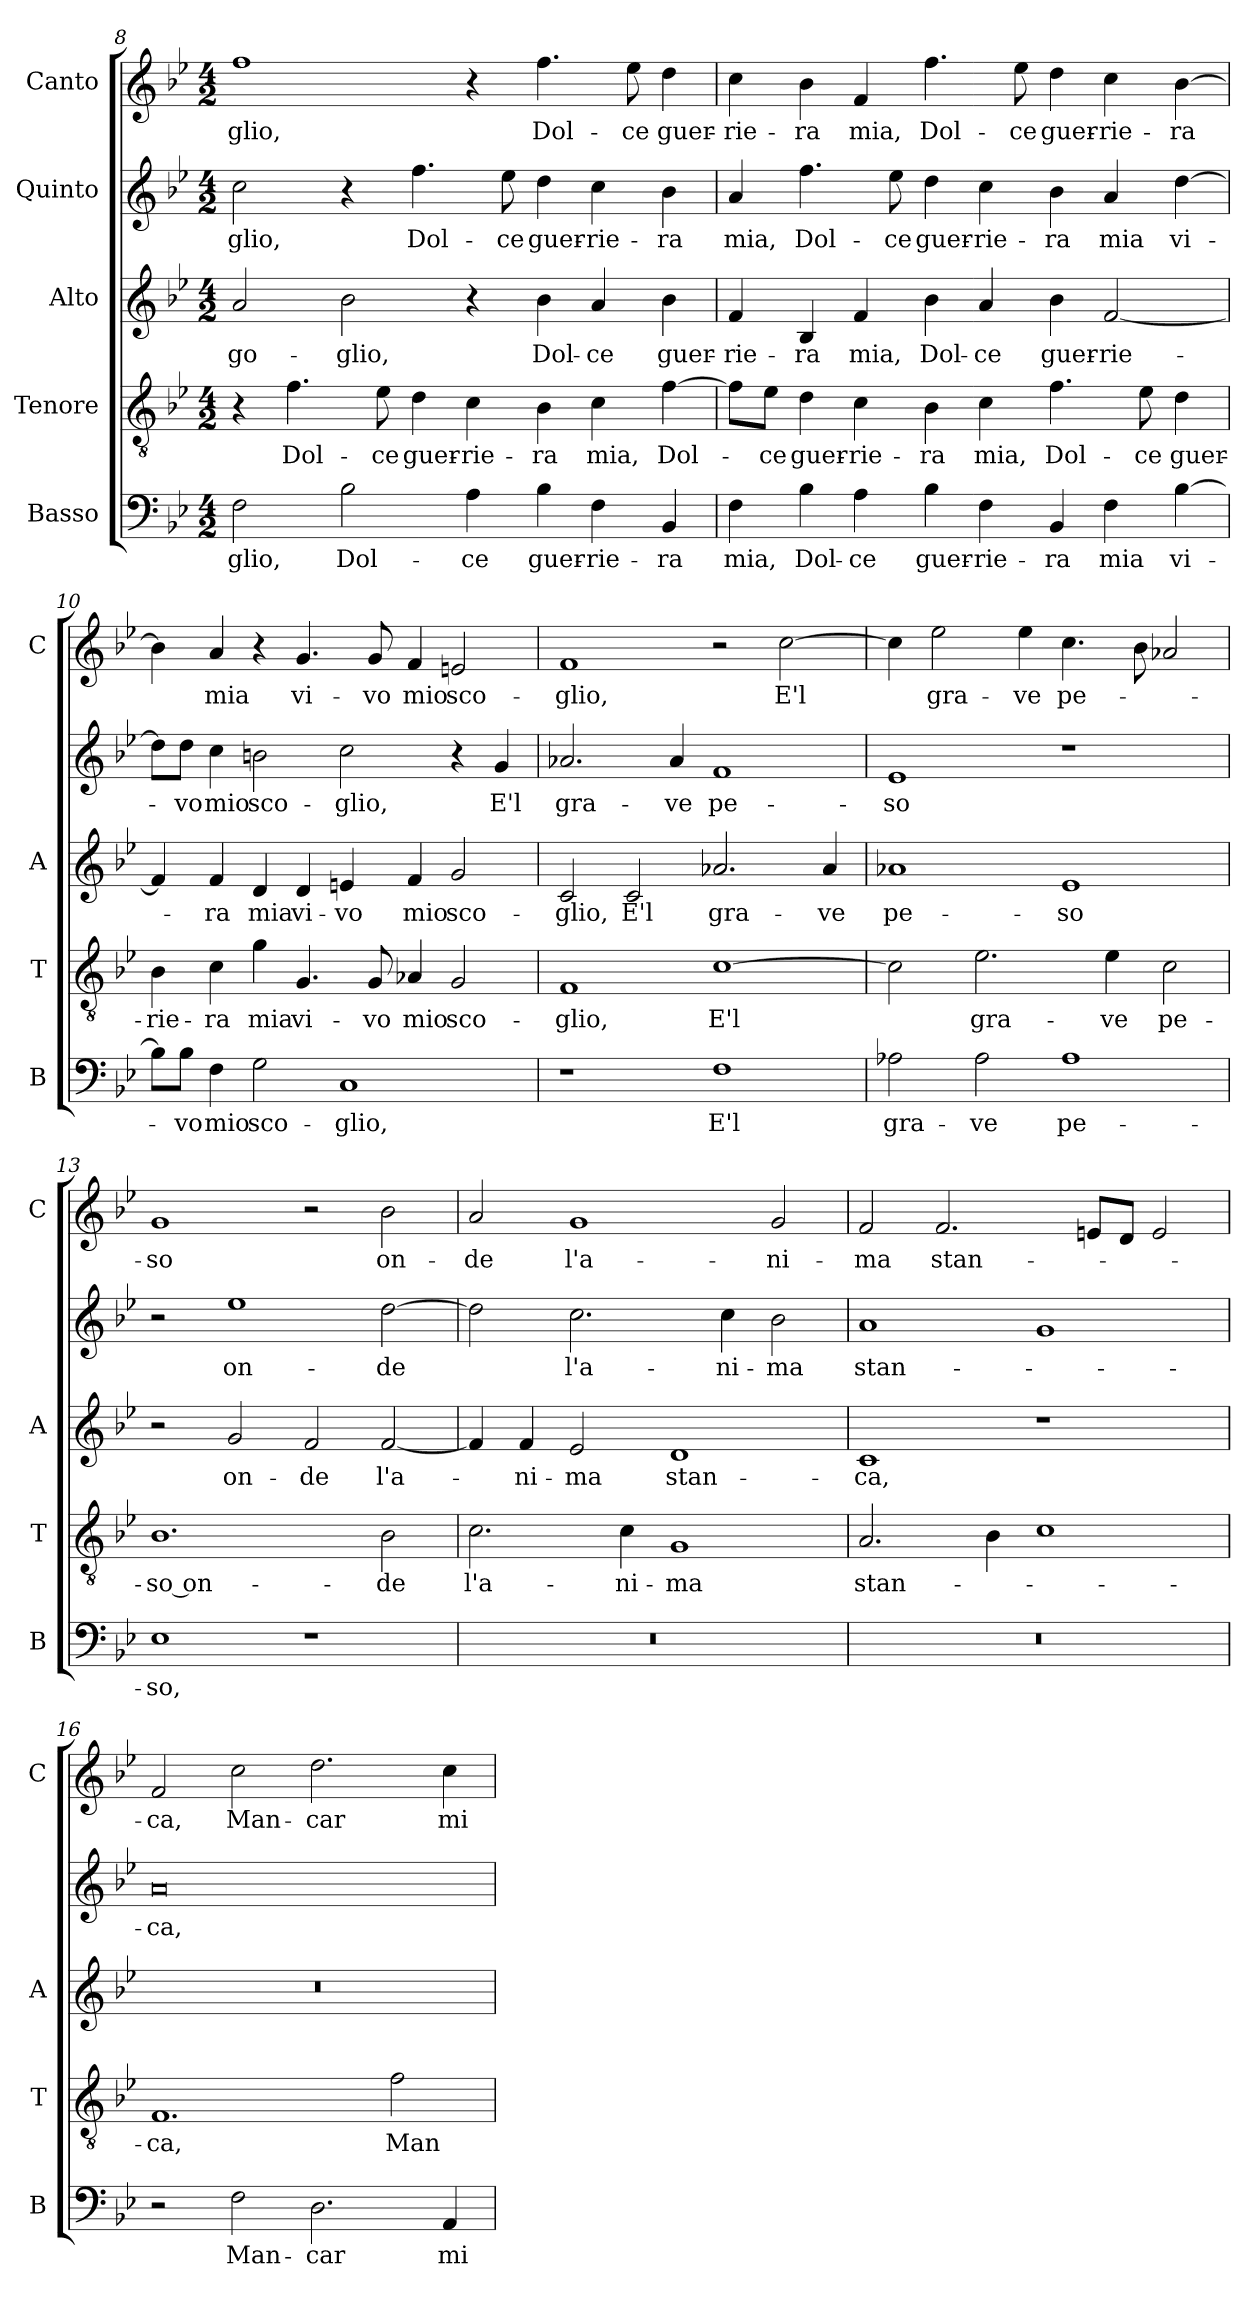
**kern	**text	**kern	**text	**kern	**text	**kern	**text	**kern	**text
*part5	*part5	*part4	*part4	*part3	*part3	*part2	*part2	*part1	*part1
*staff5	*staff5	*staff4	*staff4	*staff3	*staff3	*staff2	*staff2	*staff1	*staff1
*I"Basso	*	*I"Tenore	*	*I"Alto	*	*I"Quinto	*	*I"Canto	*
*I'B	*	*I'T	*	*I'A	*	*	*	*I'C	*
*clefF4	*	*clefGv2	*	*clefG2	*	*clefG2	*	*clefG2	*
*k[b-e-]	*	*k[b-e-]	*	*k[b-e-]	*	*k[b-e-]	*	*k[b-e-]	*
*B-:	*	*B-:	*	*B-:	*	*B-:	*	*B-:	*
*M4/2	*	*M4/2	*	*M4/2	*	*M4/2	*	*M4/2	*
=8	=8	=8	=8	=8	=8	=8	=8	=8	=8
!	!LO:LY:b	!	!	!	!LO:LY:b	!	!LO:LY:b	!	!LO:LY:b
2F\	-glio,	4r	.	2a/	-go-	2cc\	-glio,	1ff	-glio,
!	!	!	!LO:LY:b	!	!	!	!	!	!
.	.	4.f\	Dol-	.	.	.	.	.	.
!	!LO:LY:b	!	!	!	!LO:LY:b	!	!	!	!
2B-\	Dol-	.	.	2b-\	-glio,	4r	.	.	.
!	!	!	!LO:LY:b	!	!	!	!	!	!
.	.	8e-\	-ce	.	.	.	.	.	.
!	!	!	!LO:LY:b	!	!	!	!LO:LY:b	!	!
.	.	4d\	guer-	.	.	4.ff\	Dol-	.	.
!	!LO:LY:b	!	!LO:LY:b	!	!	!	!	!	!
4A\	-ce	4c\	-rie-	4r	.	.	.	4r	.
!	!	!	!	!	!	!	!LO:LY:b	!	!
.	.	.	.	.	.	8ee-\	-ce	.	.
!	!LO:LY:b	!	!LO:LY:b	!	!LO:LY:b	!	!LO:LY:b	!	!LO:LY:b
4B-\	guer-	4B-\	-ra	4b-\	Dol-	4dd\	guer-	4.ff\	Dol-
!	!LO:LY:b	!	!LO:LY:b	!	!LO:LY:b	!	!LO:LY:b	!	!
4F\	-rie-	4c\	mia,	4a/	-ce	4cc\	-rie-	.	.
!	!	!	!	!	!	!	!	!	!LO:LY:b
.	.	.	.	.	.	.	.	8ee-\	-ce
!	!LO:LY:b	!	!LO:LY:b	!	!LO:LY:b	!	!LO:LY:b	!	!LO:LY:b
4BB-/	-ra	[4f\	Dol-	4b-\	guer-	4b-\	-ra	4dd\	guer-
!!LO:PB:g=z
=9	=9	=9	=9	=9	=9	=9	=9	=9	=9
!	!LO:LY:b	!	!	!	!LO:LY:b	!	!LO:LY:b	!	!LO:LY:b
4F\	mia,	8f\L]	.	4f/	-rie-	4a/	mia,	4cc\	-rie-
!	!	!	!LO:LY:b	!	!	!	!	!	!
.	.	8e-\J	-ce	.	.	.	.	.	.
!	!LO:LY:b	!	!LO:LY:b	!	!LO:LY:b	!	!LO:LY:b	!	!LO:LY:b
4B-\	Dol-	4d\	guer-	4B-/	-ra	4.ff\	Dol-	4b-\	-ra
!	!LO:LY:b	!	!LO:LY:b	!	!LO:LY:b	!	!	!	!LO:LY:b
4A\	-ce	4c\	-rie-	4f/	mia,	.	.	4f/	mia,
!	!	!	!	!	!	!	!LO:LY:b	!	!
.	.	.	.	.	.	8ee-\	-ce	.	.
!	!LO:LY:b	!	!LO:LY:b	!	!LO:LY:b	!	!LO:LY:b	!	!LO:LY:b
4B-\	guer-	4B-\	-ra	4b-\	Dol-	4dd\	guer-	4.ff\	Dol-
!	!LO:LY:b	!	!LO:LY:b	!	!LO:LY:b	!	!LO:LY:b	!	!
4F\	-rie-	4c\	mia,	4a/	-ce	4cc\	-rie-	.	.
!	!	!	!	!	!	!	!	!	!LO:LY:b
.	.	.	.	.	.	.	.	8ee-\	-ce
!	!LO:LY:b	!	!LO:LY:b	!	!LO:LY:b	!	!LO:LY:b	!	!LO:LY:b
4BB-/	-ra	4.f\	Dol-	4b-\	guer-	4b-\	-ra	4dd\	guer-
!	!LO:LY:b	!	!	!	!LO:LY:b	!	!LO:LY:b	!	!LO:LY:b
4F\	mia	.	.	[2f/	-rie-	4a/	mia	4cc\	-rie-
!	!	!	!LO:LY:b	!	!	!	!	!	!
.	.	8e-\	-ce	.	.	.	.	.	.
!	!LO:LY:b	!	!LO:LY:b	!	!	!	!LO:LY:b	!	!LO:LY:b
[4B-\	vi-	4d\	guer-	.	.	[4dd\	vi-	[4b-\	-ra
=10	=10	=10	=10	=10	=10	=10	=10	=10	=10
!	!	!	!LO:LY:b	!	!	!	!	!	!
8B-\L]	.	4B-\	-rie-	4f/]	.	8dd\L]	.	4b-\]	.
!	!LO:LY:b	!	!	!	!	!	!LO:LY:b	!	!
8B-\J	-vo	.	.	.	.	8dd\J	-vo	.	.
!	!LO:LY:b	!	!LO:LY:b	!	!LO:LY:b	!	!LO:LY:b	!	!LO:LY:b
4F\	mio	4c\	-ra	4f/	-ra	4cc\	mio	4a/	mia
!	!LO:LY:b	!	!LO:LY:b	!	!LO:LY:b	!	!LO:LY:b	!	!
2G\	sco-	4g\	mia	4d/	mia	2bn\	sco-	4r	.
!	!	!	!LO:LY:b	!	!LO:LY:b	!	!	!	!LO:LY:b
.	.	4.G/	vi-	4d/	vi-	.	.	4.g/	vi-
!	!LO:LY:b	!	!	!	!LO:LY:b	!	!LO:LY:b	!	!
1C	-glio,	.	.	4en/	-vo	2cc\	-glio,	.	.
!	!	!	!LO:LY:b	!	!	!	!	!	!LO:LY:b
.	.	8G/	-vo	.	.	.	.	8g/	-vo
!	!	!	!LO:LY:b	!	!LO:LY:b	!	!	!	!LO:LY:b
.	.	4A-X/	mio	4f/	mio	.	.	4f/	mio
!	!	!	!LO:LY:b	!	!LO:LY:b	!	!	!	!LO:LY:b
.	.	2G/	sco-	2g/	sco-	4r	.	2en/	sco-
!	!	!	!	!	!	!	!LO:LY:b	!	!
.	.	.	.	.	.	4g/	E'l	.	.
=11	=11	=11	=11	=11	=11	=11	=11	=11	=11
!	!	!	!LO:LY:b	!	!LO:LY:b	!	!LO:LY:b	!	!LO:LY:b
1r	.	1F	-glio,	2c/	-glio,	2.a-X/	gra-	1f	-glio,
!	!	!	!	!	!LO:LY:b	!	!	!	!
.	.	.	.	2c/	E'l	.	.	.	.
!	!	!	!	!	!	!	!LO:LY:b	!	!
.	.	.	.	.	.	4a-/	-ve	.	.
!	!LO:LY:b	!	!LO:LY:b	!	!LO:LY:b	!	!LO:LY:b	!	!
1F	E'l	[1c	E'l	2.a-X/	gra-	1f	pe-	2r	.
!	!	!	!	!	!	!	!	!	!LO:LY:b
.	.	.	.	.	.	.	.	[2cc\	E'l
!	!	!	!	!	!LO:LY:b	!	!	!	!
.	.	.	.	4a-/	-ve	.	.	.	.
!!LO:LB:g=z
=12	=12	=12	=12	=12	=12	=12	=12	=12	=12
!	!LO:LY:b	!	!	!	!LO:LY:b	!	!LO:LY:b	!	!
2A-X\	gra-	2c\]	.	1a-X	pe-	1e-	-so	4cc\]	.
!	!	!	!	!	!	!	!	!	!LO:LY:b
.	.	.	.	.	.	.	.	2ee-\	gra-
!	!LO:LY:b	!	!LO:LY:b	!	!	!	!	!	!
2A-\	-ve	2.e-\	gra-	.	.	.	.	.	.
!	!	!	!	!	!	!	!	!	!LO:LY:b
.	.	.	.	.	.	.	.	4ee-\	-ve
!	!LO:LY:b	!	!	!	!LO:LY:b	!	!	!	!LO:LY:b
1A-	pe-	.	.	1e-	-so	1r	.	4.cc\	pe-
!	!	!	!LO:LY:b	!	!	!	!	!	!
.	.	4e-\	-ve	.	.	.	.	.	.
.	.	.	.	.	.	.	.	8b-\	.
!	!	!	!LO:LY:b	!	!	!	!	!	!
.	.	2c\	pe-	.	.	.	.	2a-X/	.
=13	=13	=13	=13	=13	=13	=13	=13	=13	=13
!	!LO:LY:b	!	!LO:LY:b	!	!	!	!	!	!LO:LY:b
1E-	-so,	1.B-	-so on-	2r	.	2r	.	1g	-so
!	!	!	!	!	!LO:LY:b	!	!LO:LY:b	!	!
.	.	.	.	2g/	on-	1ee-	on-	.	.
!	!	!	!	!	!LO:LY:b	!	!	!	!
1r	.	.	.	2f/	-de	.	.	2r	.
!	!	!	!LO:LY:b	!	!LO:LY:b	!	!LO:LY:b	!	!LO:LY:b
.	.	2B-\	-de	[2f/	l'a-	[2dd\	-de	2b-\	on-
=14	=14	=14	=14	=14	=14	=14	=14	=14	=14
!	!	!	!LO:LY:b	!	!	!	!	!	!LO:LY:b
0r	.	2.c\	l'a-	4f/]	.	2dd\]	.	2a/	-de
!	!	!	!	!	!LO:LY:b	!	!	!	!
.	.	.	.	4f/	-ni-	.	.	.	.
!	!	!	!	!	!LO:LY:b	!	!LO:LY:b	!	!LO:LY:b
.	.	.	.	2e-/	-ma	2.cc\	l'a-	1g	l'a-
!	!	!	!LO:LY:b	!	!	!	!	!	!
.	.	4c\	-ni-	.	.	.	.	.	.
!	!	!	!LO:LY:b	!	!LO:LY:b	!	!	!	!
.	.	1G	-ma	1d	stan-	.	.	.	.
!	!	!	!	!	!	!	!LO:LY:b	!	!
.	.	.	.	.	.	4cc\	-ni-	.	.
!	!	!	!	!	!	!	!LO:LY:b	!	!LO:LY:b
.	.	.	.	.	.	2b-\	-ma	2g/	-ni-
=15	=15	=15	=15	=15	=15	=15	=15	=15	=15
!	!	!	!LO:LY:b	!	!LO:LY:b	!	!LO:LY:b	!	!LO:LY:b
0r	.	2.A/	stan-	1c	-ca,	1a	stan-	2f/	-ma
!	!	!	!	!	!	!	!	!	!LO:LY:b
.	.	.	.	.	.	.	.	2.f/	stan-
.	.	4B-\	.	.	.	.	.	.	.
.	.	1c	.	1r	.	1g	.	.	.
.	.	.	.	.	.	.	.	8en/L	.
.	.	.	.	.	.	.	.	8d/J	.
.	.	.	.	.	.	.	.	2e/	.
=16	=16	=16	=16	=16	=16	=16	=16	=16	=16
!	!	!	!LO:LY:b	!	!	!	!LO:LY:b	!	!LO:LY:b
2r	.	1.F	-ca,	0r	.	0a	-ca,	2f/	-ca,
!	!LO:LY:b	!	!	!	!	!	!	!	!LO:LY:b
2F\	Man-	.	.	.	.	.	.	2cc\	Man-
!	!LO:LY:b	!	!	!	!	!	!	!	!LO:LY:b
2.D\	-car	.	.	.	.	.	.	2.dd\	-car
!	!	!	!LO:LY:b	!	!	!	!	!	!
.	.	2f\	Man-	.	.	.	.	.	.
!	!LO:LY:b	!	!	!	!	!	!	!	!LO:LY:b
4AA/	mi	.	.	.	.	.	.	4cc\	mi
=	=	=	=	=	=	=	=	=	=
*-	*-	*-	*-	*-	*-	*-	*-	*-	*-
